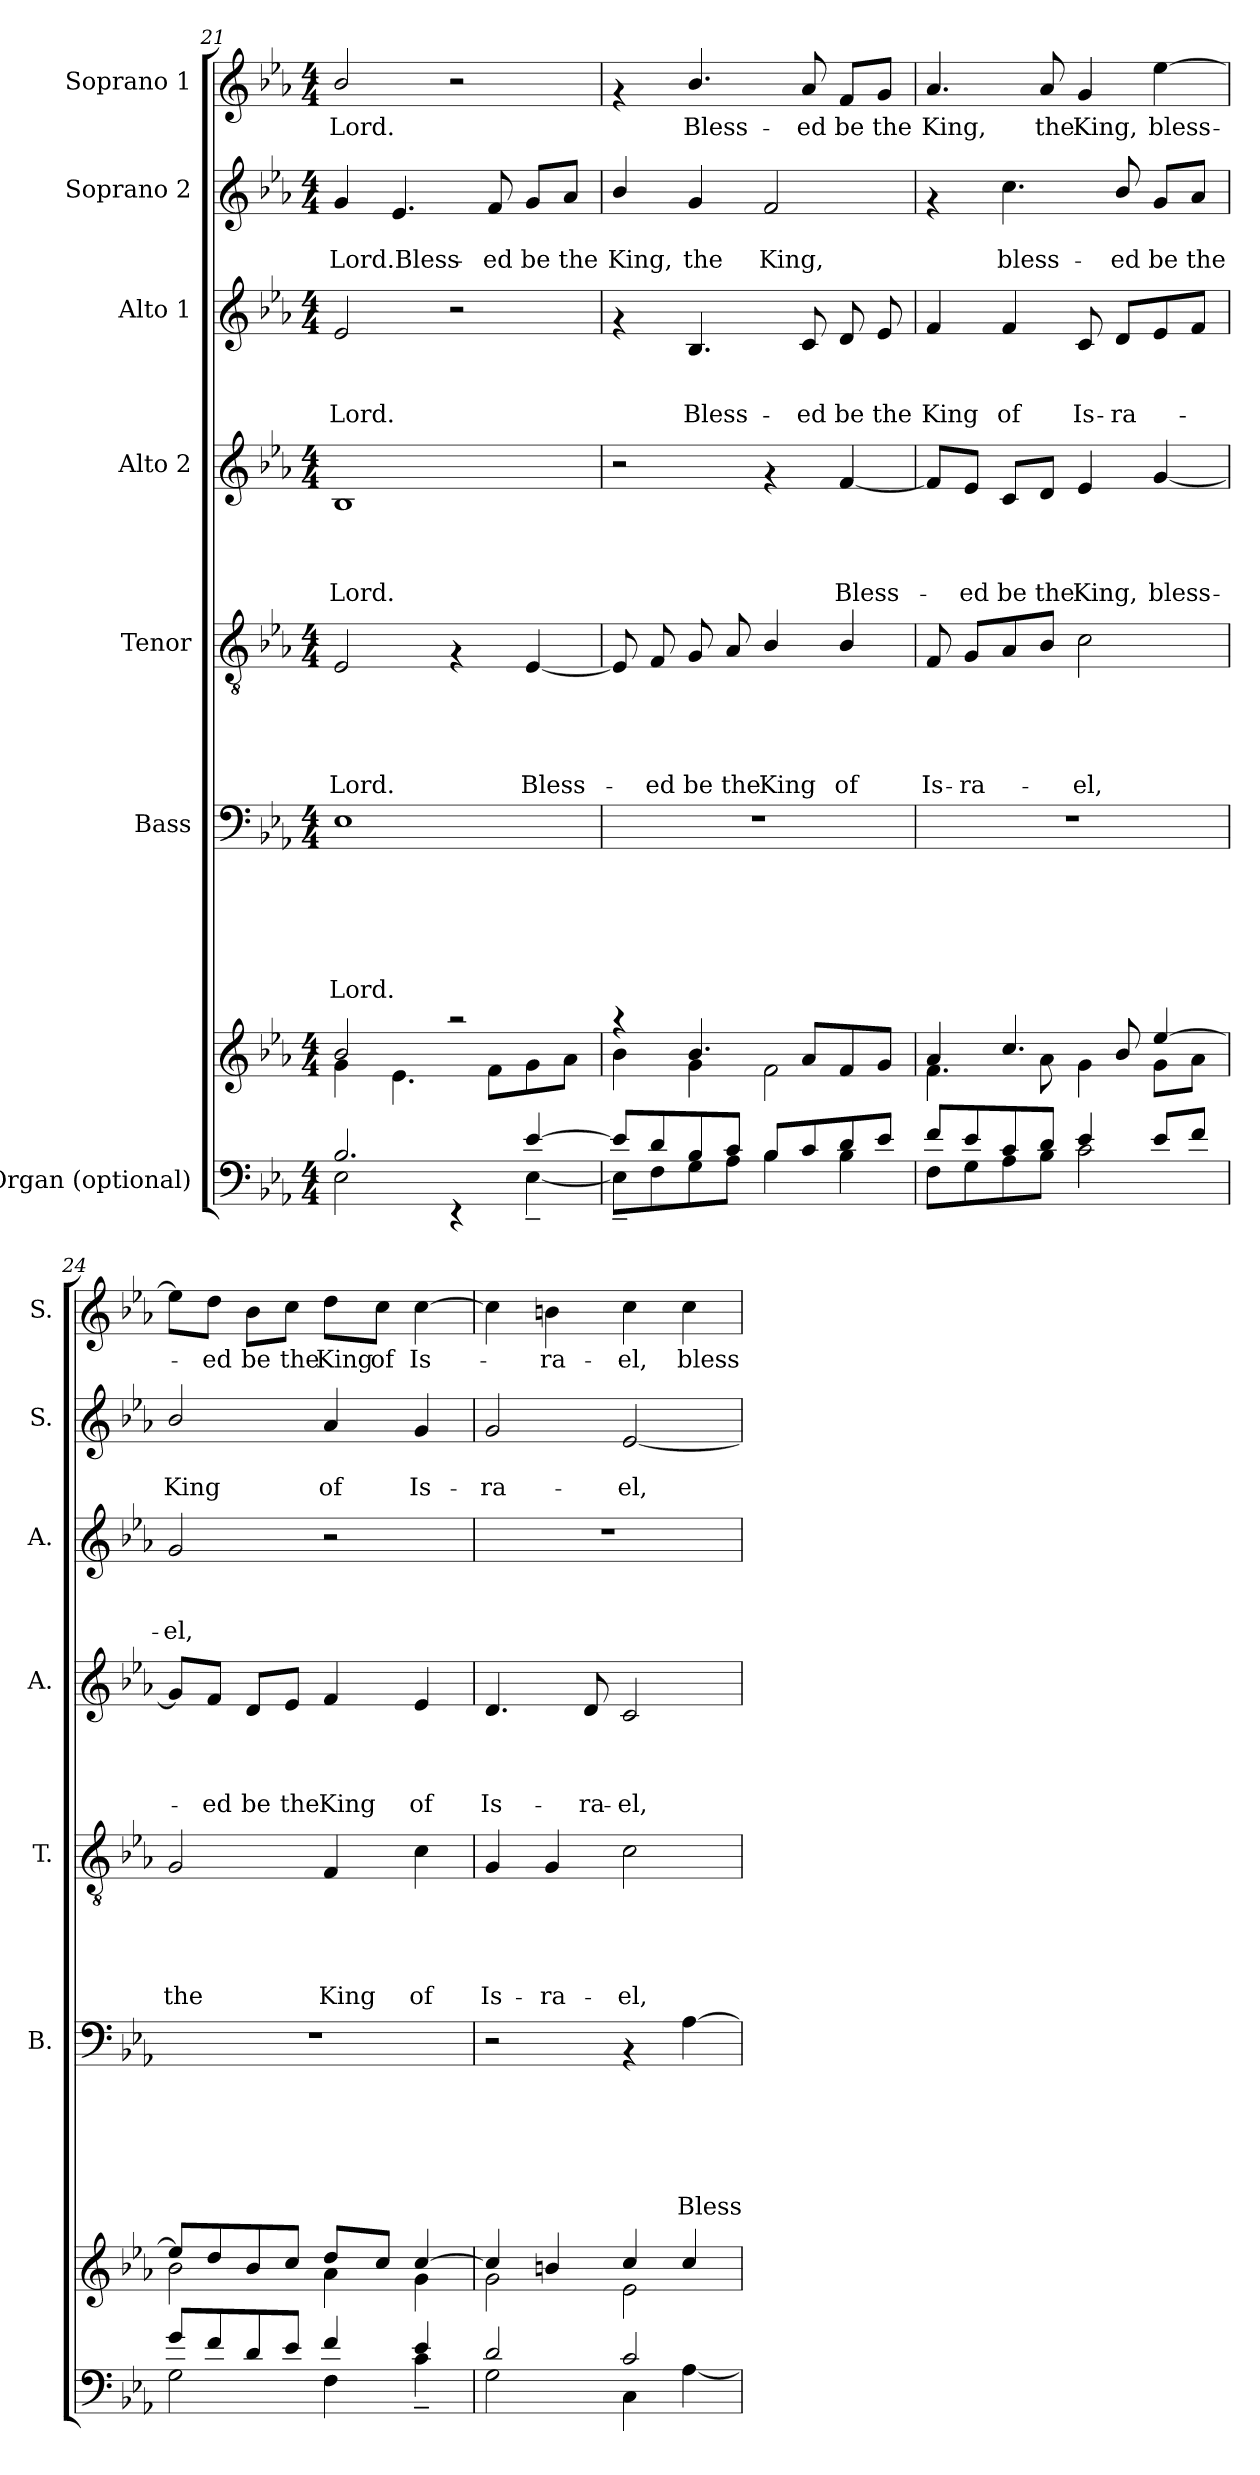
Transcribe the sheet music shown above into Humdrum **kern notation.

**kern	**kern	**kern	**text	**text	**text	**text	**text	**text	**kern	**text	**text	**text	**text	**text	**kern	**text	**text	**text	**text	**kern	**text	**text	**text	**kern	**text	**text	**kern	**text
*part7	*part7	*part6	*part6	*part6	*part6	*part6	*part6	*part6	*part5	*part5	*part5	*part5	*part5	*part5	*part4	*part4	*part4	*part4	*part4	*part3	*part3	*part3	*part3	*part2	*part2	*part2	*part1	*part1
*staff8	*staff7	*staff6	*staff6	*staff6	*staff6	*staff6	*staff6	*staff6	*staff5	*staff5	*staff5	*staff5	*staff5	*staff5	*staff4	*staff4	*staff4	*staff4	*staff4	*staff3	*staff3	*staff3	*staff3	*staff2	*staff2	*staff2	*staff1	*staff1
*I"Organ (optional)	*	*I"Bass	*	*	*	*	*	*	*I"Tenor	*	*	*	*	*	*I"Alto 2	*	*	*	*	*I"Alto 1	*	*	*	*I"Soprano 2	*	*	*I"Soprano 1	*
*	*	*I'B.	*	*	*	*	*	*	*I'T.	*	*	*	*	*	*I'A.	*	*	*	*	*I'A.	*	*	*	*I'S.	*	*	*I'S.	*
!!LO:PB:g=z
*clefF4	*clefG2	*clefF4	*	*	*	*	*	*	*clefGv2	*	*	*	*	*	*clefG2	*	*	*	*	*clefG2	*	*	*	*clefG2	*	*	*clefG2	*
*k[b-e-a-]	*k[b-e-a-]	*k[b-e-a-]	*	*	*	*	*	*	*k[b-e-a-]	*	*	*	*	*	*k[b-e-a-]	*	*	*	*	*k[b-e-a-]	*	*	*	*k[b-e-a-]	*	*	*k[b-e-a-]	*
*E-:	*E-:	*E-:	*	*	*	*	*	*	*E-:	*	*	*	*	*	*E-:	*	*	*	*	*E-:	*	*	*	*E-:	*	*	*E-:	*
*M4/4	*M4/4	*M4/4	*	*	*	*	*	*	*M4/4	*	*	*	*	*	*M4/4	*	*	*	*	*M4/4	*	*	*	*M4/4	*	*	*M4/4	*
=21	=21	=21	=21	=21	=21	=21	=21	=21	=21	=21	=21	=21	=21	=21	=21	=21	=21	=21	=21	=21	=21	=21	=21	=21	=21	=21	=21	=21
*^	*^	*	*	*	*	*	*	*	*	*	*	*	*	*	*	*	*	*	*	*	*	*	*	*	*	*	*	*
!	!	!	!	!	!	!	!	!	!	!LO:LY:b	!	!	!	!	!	!LO:LY:b	!	!	!	!	!LO:LY:b	!	!	!	!LO:LY:b	!	!	!LO:LY:b	!	!LO:LY:b
2.B-/	2E-\	2b-/	4g\	1E-	.	.	.	.	.	Lord.	2E-/	.	.	.	.	Lord.	1B-	.	.	.	Lord.	2e-/	.	.	Lord.	4g/	.	Lord.Bless-	2b-/	Lord.
.	.	.	4.e-\	.	.	.	.	.	.	.	.	.	.	.	.	.	.	.	.	.	.	.	.	.	.	4.e-/	.	.	.	.
.	4rEE	2raa	.	.	.	.	.	.	.	.	4rF	.	.	.	.	.	.	.	.	.	.	2r	.	.	.	.	.	.	2r	.
!	!	!	!	!	!	!	!	!	!	!	!	!	!	!	!	!	!	!	!	!	!	!	!	!	!	!	!	!LO:LY:b	!	!
.	.	.	8f\L	.	.	.	.	.	.	.	.	.	.	.	.	.	.	.	.	.	.	.	.	.	.	8f/	.	-ed	.	.
!	!	!	!	!	!	!	!	!	!	!	!	!	!	!	!	!LO:LY:b	!	!	!	!	!	!	!	!	!	!	!	!LO:LY:b	!	!
[>4e-/	[<4E-~>\	.	8g\	.	.	.	.	.	.	.	[<4E-/	.	.	.	.	Bless-	.	.	.	.	.	.	.	.	.	8g/L	.	be	.	.
!	!	!	!	!	!	!	!	!	!	!	!	!	!	!	!	!	!	!	!	!	!	!	!	!	!	!	!	!LO:LY:b	!	!
.	.	.	8a-\J	.	.	.	.	.	.	.	.	.	.	.	.	.	.	.	.	.	.	.	.	.	.	8a-/J	.	the	.	.
=22	=22	=22	=22	=22	=22	=22	=22	=22	=22	=22	=22	=22	=22	=22	=22	=22	=22	=22	=22	=22	=22	=22	=22	=22	=22	=22	=22	=22	=22	=22
!	!	!	!	!	!	!	!	!	!	!	!	!	!	!	!	!	!	!	!	!	!	!	!	!	!	!	!	!LO:LY:b	!	!
8e-/L]	8E-~>\L]	4raa	4b-\	1r	.	.	.	.	.	.	8E-/]	.	.	.	.	.	2r	.	.	.	.	4rf	.	.	.	4b-/	.	King,	4rf	.
!	!	!	!	!	!	!	!	!	!	!	!	!	!	!	!	!LO:LY:b	!	!	!	!	!	!	!	!	!	!	!	!	!	!
8d/	8F\	.	.	.	.	.	.	.	.	.	8F/	.	.	.	.	-ed	.	.	.	.	.	.	.	.	.	.	.	.	.	.
!	!	!	!	!	!	!	!	!	!	!	!	!	!	!	!	!LO:LY:b	!	!	!	!	!	!	!	!	!LO:LY:b	!	!	!LO:LY:b	!	!LO:LY:b
8B-/	8G\	4.b-/	4g\	.	.	.	.	.	.	.	8G/	.	.	.	.	be	.	.	.	.	.	4.B-/	.	.	Bless-	4g/	.	the	4.b-/	Bless-
!	!	!	!	!	!	!	!	!	!	!	!	!	!	!	!	!LO:LY:b	!	!	!	!	!	!	!	!	!	!	!	!	!	!
8c/J	8A-\J	.	.	.	.	.	.	.	.	.	8A-/	.	.	.	.	the	.	.	.	.	.	.	.	.	.	.	.	.	.	.
!	!	!	!	!	!	!	!	!	!	!	!	!	!	!	!	!LO:LY:b	!	!	!	!	!	!	!	!	!	!	!	!LO:LY:b	!	!
8B-/L	4B-\	.	2f\	.	.	.	.	.	.	.	4B-/	.	.	.	.	King	4rf	.	.	.	.	.	.	.	.	2f/	.	King,	.	.
!	!	!	!	!	!	!	!	!	!	!	!	!	!	!	!	!	!	!	!	!	!	!	!	!	!LO:LY:b	!	!	!	!	!LO:LY:b
8c/	.	8a-/L	.	.	.	.	.	.	.	.	.	.	.	.	.	.	.	.	.	.	.	8c/	.	.	-ed	.	.	.	8a-/	-ed
!	!	!	!	!	!	!	!	!	!	!	!	!	!	!	!	!LO:LY:b	!	!	!	!	!LO:LY:b	!	!	!	!LO:LY:b	!	!	!	!	!LO:LY:b
8d/	4B-\	8f/	.	.	.	.	.	.	.	.	4B-/	.	.	.	.	of	[<4f/	.	.	.	Bless-	8d/	.	.	be	.	.	.	8f/L	be
!	!	!	!	!	!	!	!	!	!	!	!	!	!	!	!	!	!	!	!	!	!	!	!	!	!LO:LY:b	!	!	!	!	!LO:LY:b
8e-/J	.	8g/J	.	.	.	.	.	.	.	.	.	.	.	.	.	.	.	.	.	.	.	8e-/	.	.	the	.	.	.	8g/J	the
=23	=23	=23	=23	=23	=23	=23	=23	=23	=23	=23	=23	=23	=23	=23	=23	=23	=23	=23	=23	=23	=23	=23	=23	=23	=23	=23	=23	=23	=23	=23
!	!	!	!	!	!	!	!	!	!	!	!	!	!	!	!	!LO:LY:b	!	!	!	!	!	!	!	!	!LO:LY:b	!	!	!	!	!LO:LY:b
8f/L	8F\L	4a-/	4.f\	1r	.	.	.	.	.	.	8F/	.	.	.	.	Is-	8f/L]	.	.	.	.	4f/	.	.	King	4rf	.	.	4.a-/	King,
!	!	!	!	!	!	!	!	!	!	!	!	!	!	!	!	!LO:LY:b	!	!	!	!	!LO:LY:b	!	!	!	!	!	!	!	!	!
8e-/	8G\	.	.	.	.	.	.	.	.	.	8G/L	.	.	.	.	-ra-	8e-/J	.	.	.	-ed	.	.	.	.	.	.	.	.	.
!	!	!	!	!	!	!	!	!	!	!	!	!	!	!	!	!	!	!	!	!	!LO:LY:b	!	!	!	!LO:LY:b	!	!	!LO:LY:b	!	!
8c/	8A-\	4.cc/	.	.	.	.	.	.	.	.	8A-/	.	.	.	.	.	8c/L	.	.	.	be	4f/	.	.	of	4.cc\	.	bless-	.	.
!	!	!	!	!	!	!	!	!	!	!	!	!	!	!	!	!	!	!	!	!	!LO:LY:b	!	!	!	!	!	!	!	!	!LO:LY:b
8d/J	8B-\J	.	8a-\	.	.	.	.	.	.	.	8B-/J	.	.	.	.	.	8d/J	.	.	.	the	.	.	.	.	.	.	.	8a-/	the
!	!	!	!	!	!	!	!	!	!	!	!	!	!	!	!	!LO:LY:b	!	!	!	!	!LO:LY:b	!	!	!	!LO:LY:b	!	!	!	!	!LO:LY:b
4e-/	2c\	.	4g\	.	.	.	.	.	.	.	2c\	.	.	.	.	-el,	4e-/	.	.	.	King,	8c/	.	.	Is-	.	.	.	4g/	King,
!	!	!	!	!	!	!	!	!	!	!	!	!	!	!	!	!	!	!	!	!	!	!	!	!	!LO:LY:b	!	!	!LO:LY:b	!	!
.	.	8b-/	.	.	.	.	.	.	.	.	.	.	.	.	.	.	.	.	.	.	.	8d/L	.	.	-ra-	8b-/	.	-ed	.	.
!	!	!	!	!	!	!	!	!	!	!	!	!	!	!	!	!	!	!	!	!	!LO:LY:b	!	!	!	!	!	!	!LO:LY:b	!	!LO:LY:b
8e-/L	.	[>4ee-/	8g\L	.	.	.	.	.	.	.	.	.	.	.	.	.	[<4g/	.	.	.	bless-	8e-/	.	.	.	8g/L	.	be	[>4ee-\	bless-
!	!	!	!	!	!	!	!	!	!	!	!	!	!	!	!	!	!	!	!	!	!	!	!	!	!	!	!	!LO:LY:b	!	!
8f/J	.	.	8a-\J	.	.	.	.	.	.	.	.	.	.	.	.	.	.	.	.	.	.	8f/J	.	.	.	8a-/J	.	the	.	.
=24	=24	=24	=24	=24	=24	=24	=24	=24	=24	=24	=24	=24	=24	=24	=24	=24	=24	=24	=24	=24	=24	=24	=24	=24	=24	=24	=24	=24	=24	=24
!	!	!	!	!	!	!	!	!	!	!	!	!	!	!	!	!LO:LY:b	!	!	!	!	!	!	!	!	!LO:LY:b	!	!	!LO:LY:b	!	!
8g/L	2G\	8ee-/L]	2b-\	1r	.	.	.	.	.	.	2G/	.	.	.	.	the	8g/L]	.	.	.	.	2g/	.	.	-el,	2b-/	.	King	8ee-\L]	.
!	!	!	!	!	!	!	!	!	!	!	!	!	!	!	!	!	!	!	!	!	!LO:LY:b	!	!	!	!	!	!	!	!	!LO:LY:b
8f/	.	8dd/	.	.	.	.	.	.	.	.	.	.	.	.	.	.	8f/J	.	.	.	-ed	.	.	.	.	.	.	.	8dd\J	-ed
!	!	!	!	!	!	!	!	!	!	!	!	!	!	!	!	!	!	!	!	!	!LO:LY:b	!	!	!	!	!	!	!	!	!LO:LY:b
8d/	.	8b-/	.	.	.	.	.	.	.	.	.	.	.	.	.	.	8d/L	.	.	.	be	.	.	.	.	.	.	.	8b-\L	be
!	!	!	!	!	!	!	!	!	!	!	!	!	!	!	!	!	!	!	!	!	!LO:LY:b	!	!	!	!	!	!	!	!	!LO:LY:b
8e-/J	.	8cc/J	.	.	.	.	.	.	.	.	.	.	.	.	.	.	8e-/J	.	.	.	the	.	.	.	.	.	.	.	8cc\J	the
!	!	!	!	!	!	!	!	!	!	!	!	!	!	!	!	!LO:LY:b	!	!	!	!	!LO:LY:b	!	!	!	!	!	!	!LO:LY:b	!	!LO:LY:b
4f/	4F\	8dd/L	4a-\	.	.	.	.	.	.	.	4F/	.	.	.	.	King	4f/	.	.	.	King	2r	.	.	.	4a-/	.	of	8dd\L	King
!	!	!	!	!	!	!	!	!	!	!	!	!	!	!	!	!	!	!	!	!	!	!	!	!	!	!	!	!	!	!LO:LY:b
.	.	8cc/J	.	.	.	.	.	.	.	.	.	.	.	.	.	.	.	.	.	.	.	.	.	.	.	.	.	.	8cc\J	of
!	!	!	!	!	!	!	!	!	!	!	!	!	!	!	!	!LO:LY:b	!	!	!	!	!LO:LY:b	!	!	!	!	!	!	!LO:LY:b	!	!LO:LY:b
4e-/	4c~>\	[>4cc/	4g\	.	.	.	.	.	.	.	4c\	.	.	.	.	of	4e-/	.	.	.	of	.	.	.	.	4g/	.	Is-	[>4cc\	Is-
=25	=25	=25	=25	=25	=25	=25	=25	=25	=25	=25	=25	=25	=25	=25	=25	=25	=25	=25	=25	=25	=25	=25	=25	=25	=25	=25	=25	=25	=25	=25
!	!	!	!	!	!	!	!	!	!	!	!	!	!	!	!	!LO:LY:b	!	!	!	!	!LO:LY:b	!	!	!	!	!	!	!LO:LY:b	!	!
2d/	2G\	4cc/]	2g\	2r	.	.	.	.	.	.	4G/	.	.	.	.	Is-	4.d/	.	.	.	Is-	1r	.	.	.	2g/	.	-ra-	4cc\]	.
!	!	!	!	!	!	!	!	!	!	!	!	!	!	!	!	!LO:LY:b	!	!	!	!	!	!	!	!	!	!	!	!	!	!LO:LY:b
.	.	4bn/	.	.	.	.	.	.	.	.	4G/	.	.	.	.	-ra-	.	.	.	.	.	.	.	.	.	.	.	.	4bn\	-ra-
!	!	!	!	!	!	!	!	!	!	!	!	!	!	!	!	!	!	!	!	!	!LO:LY:b	!	!	!	!	!	!	!	!	!
.	.	.	.	.	.	.	.	.	.	.	.	.	.	.	.	.	8d/	.	.	.	-ra-	.	.	.	.	.	.	.	.	.
!	!	!	!	!	!	!	!	!	!	!	!	!	!	!	!	!LO:LY:b	!	!	!	!	!LO:LY:b	!	!	!	!	!	!	!LO:LY:b	!	!LO:LY:b
2c/	4C\	4cc/	2e-\	4rAA	.	.	.	.	.	.	2c\	.	.	.	.	-el,	2c/	.	.	.	-el,	.	.	.	.	[<2e-/	.	-el,	4cc\	-el,
!	!	!	!	!	!	!	!	!	!	!LO:LY:b	!	!	!	!	!	!	!	!	!	!	!	!	!	!	!	!	!	!	!	!LO:LY:b
.	[<4A-\	4cc/	.	[<4A-\	.	.	.	.	.	Bless	.	.	.	.	.	.	.	.	.	.	.	.	.	.	.	.	.	.	4cc\	bless-
*v	*v	*	*	*	*	*	*	*	*	*	*	*	*	*	*	*	*	*	*	*	*	*	*	*	*	*	*	*	*	*
*	*v	*v	*	*	*	*	*	*	*	*	*	*	*	*	*	*	*	*	*	*	*	*	*	*	*	*	*	*	*
=	=	=	=	=	=	=	=	=	=	=	=	=	=	=	=	=	=	=	=	=	=	=	=	=	=	=	=	=
*-	*-	*-	*-	*-	*-	*-	*-	*-	*-	*-	*-	*-	*-	*-	*-	*-	*-	*-	*-	*-	*-	*-	*-	*-	*-	*-	*-	*-
